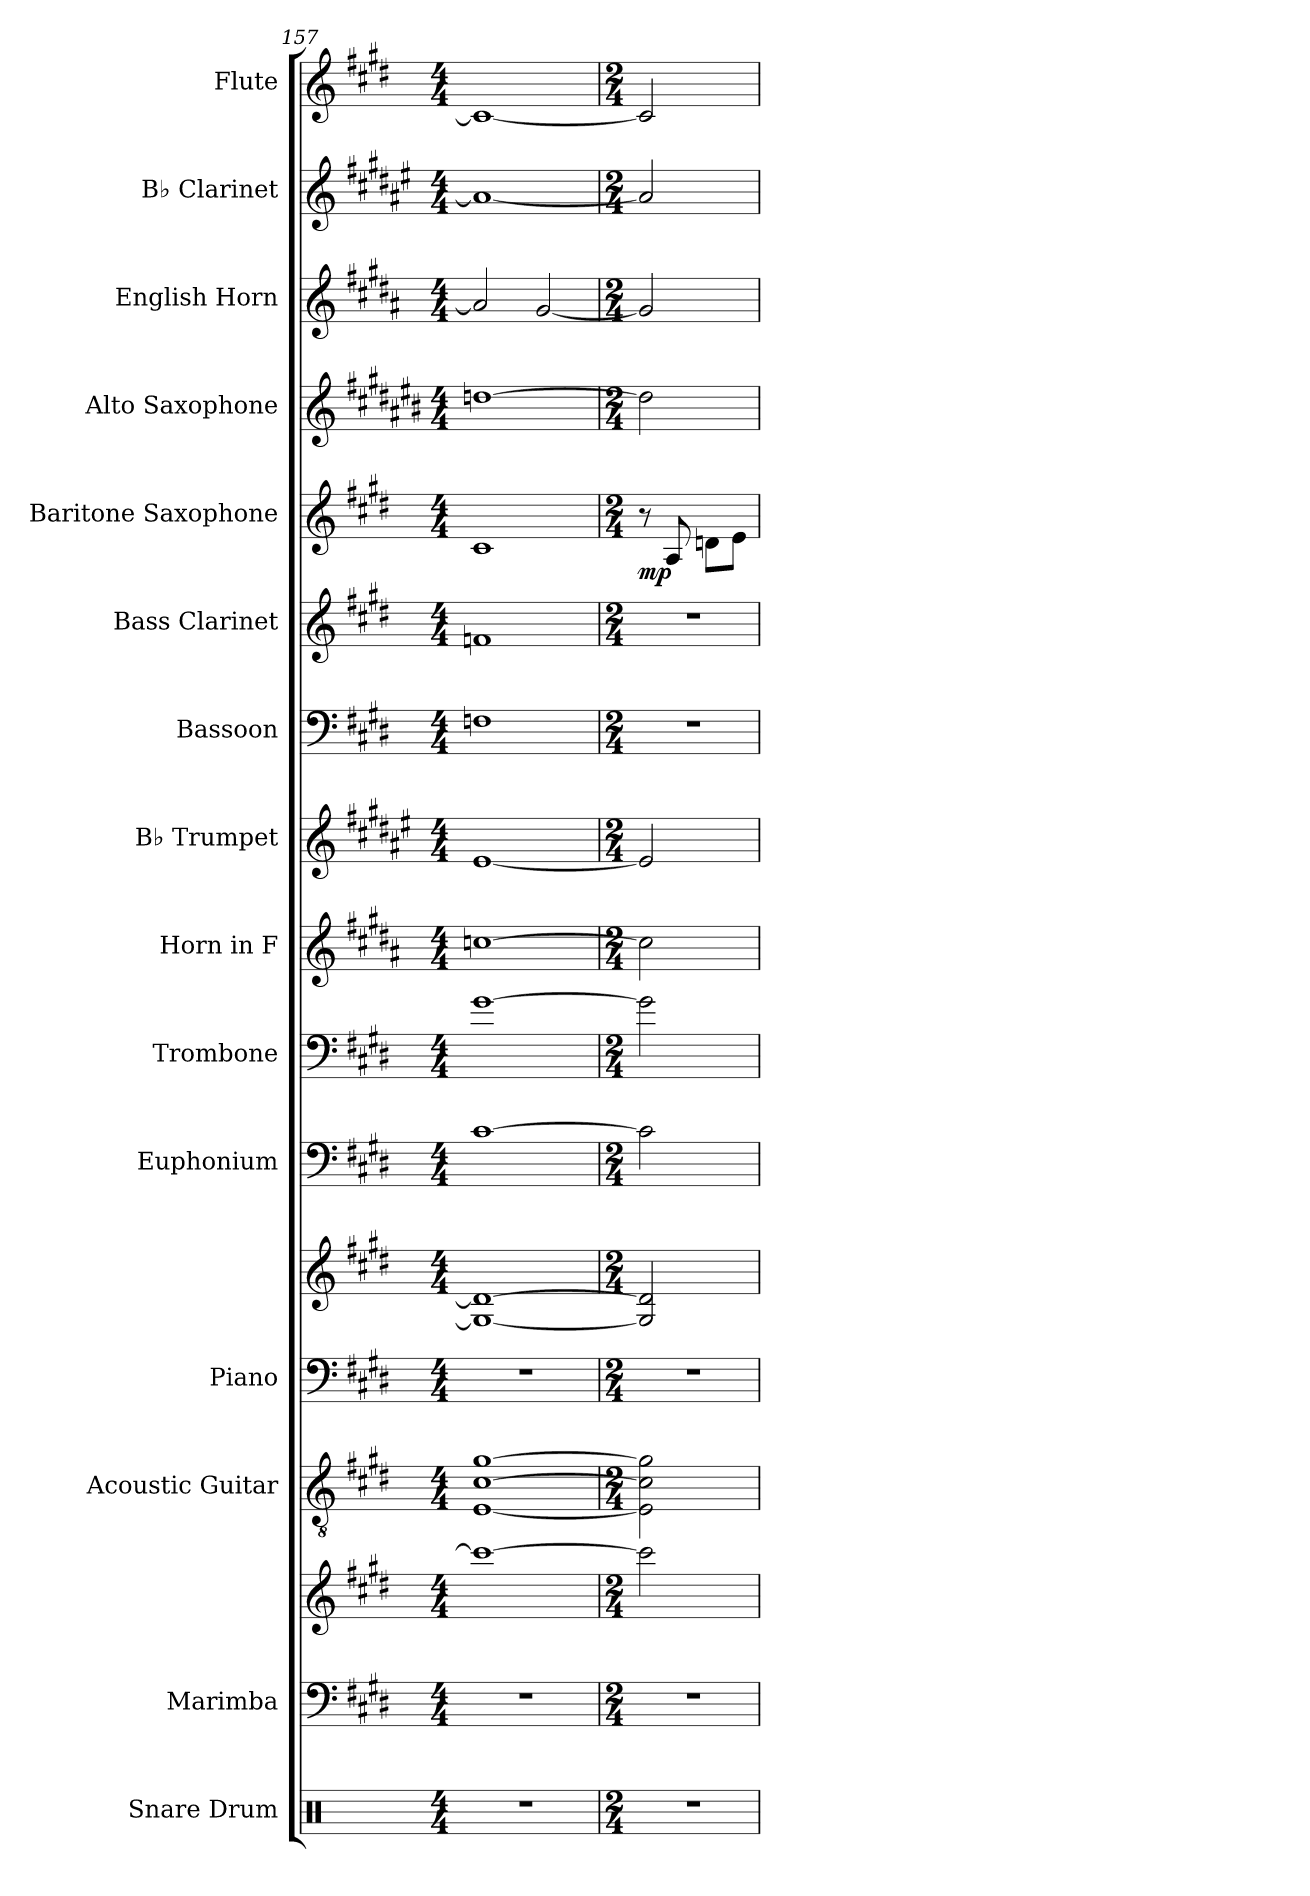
**kern	**kern	**kern	**kern	**kern	**kern	**kern	**kern	**kern	**kern	**kern	**kern	**kern	**dynam	**kern	**kern	**kern	**kern
*part15	*part14	*part14	*part13	*part12	*part12	*part11	*part10	*part9	*part8	*part7	*part6	*part5	*part5	*part4	*part3	*part2	*part1
*staff17	*staff16	*staff15	*staff14	*staff13	*staff12	*staff11	*staff10	*staff9	*staff8	*staff7	*staff6	*staff5	*staff5	*staff4	*staff3	*staff2	*staff1
*I"Snare Drum	*I"Marimba	*	*I"Acoustic Guitar	*I"Piano	*	*I"Euphonium	*I"Trombone	*I"Horn in F	*I"B♭ Trumpet	*I"Bassoon	*I"Bass Clarinet	*I"Baritone Saxophone	*	*I"Alto Saxophone	*I"English Horn	*I"B♭ Clarinet	*I"Flute
*I'Sn. Dr.	*I'Mrm.	*	*I'Guit.	*I'Pno.	*	*I'Eu.	*I'Trb.	*	*I'B♭ Tpt.	*I'Bsn.	*I'B. Cl.	*I'Bar. Sax.	*	*I'A. Sax.	*I'E. Hn.	*I'B♭ Cl.	*I'Fl.
*clefX	*clefF4	*clefG2	*clefGv2	*clefF4	*clefG2	*clefF4	*clefF4	*clefG2	*clefG2	*clefF4	*clefG2	*clefG2	*	*clefG2	*clefG2	*clefG2	*clefG2
*	*	*	*	*	*	*	*	*ITrd4c7	*ITrd1c2	*	*ITrd8c14	*ITrd12c21	*	*ITrd5c9	*ITrd4c7	*ITrd1c2	*
*k[]	*k[f#c#g#d#]	*k[f#c#g#d#]	*k[f#c#g#d#]	*k[f#c#g#d#]	*k[f#c#g#d#]	*k[f#c#g#d#]	*k[f#c#g#d#]	*k[f#c#g#d#]	*k[f#c#g#d#]	*k[f#c#g#d#]	*k[f#c#g#d#]	*k[f#c#g#d#]	*	*k[f#c#g#d#]	*k[f#c#g#d#]	*k[f#c#g#d#]	*k[f#c#g#d#]
*M4/4	*M4/4	*M4/4	*M4/4	*M4/4	*M4/4	*M4/4	*M4/4	*M4/4	*M4/4	*M4/4	*M4/4	*M4/4	*	*M4/4	*M4/4	*M4/4	*M4/4
=157	=157	=157	=157	=157	=157	=157	=157	=157	=157	=157	=157	=157	=157	=157	=157	=157	=157
1r	1r	1ccc#_	[1E [1c# [1g#	1r	1G#_ 1d#_	[1c#	[1g#	[1fn	[1d#	1Fn	1Fn	1C#	.	[1fn	2d#/]	1g#_	1c#_
.	.	.	.	.	.	.	.	.	.	.	.	.	.	.	[2c#/	.	.
=158	=158	=158	=158	=158	=158	=158	=158	=158	=158	=158	=158	=158	=158	=158	=158	=158	=158
*M2/4	*M2/4	*M2/4	*M2/4	*M2/4	*M2/4	*M2/4	*M2/4	*M2/4	*M2/4	*M2/4	*M2/4	*M2/4	*	*M2/4	*M2/4	*M2/4	*M2/4
*	*	*	*	*	*	*	*	*	*	*	*	*	*	*	*	*	*MM60
!	!	!	!	!	!	!	!	!	!	!	!	!	!LO:DY:b	!	!	!	!
2r	2r	2ccc#\]	2E\] 2c#\] 2g#\]	2r	2G#/] 2d#/]	2c#\]	2g#\]	2f\]	2d#/]	2r	2r	8r	mp	2f\]	2c#/]	2g#/]	2c#/]
.	.	.	.	.	.	.	.	.	.	.	.	8AA/	.	.	.	.	.
.	.	.	.	.	.	.	.	.	.	.	.	8Dn\L	.	.	.	.	.
.	.	.	.	.	.	.	.	.	.	.	.	8E\J	.	.	.	.	.
=	=	=	=	=	=	=	=	=	=	=	=	=	=	=	=	=	=
*-	*-	*-	*-	*-	*-	*-	*-	*-	*-	*-	*-	*-	*-	*-	*-	*-	*-
